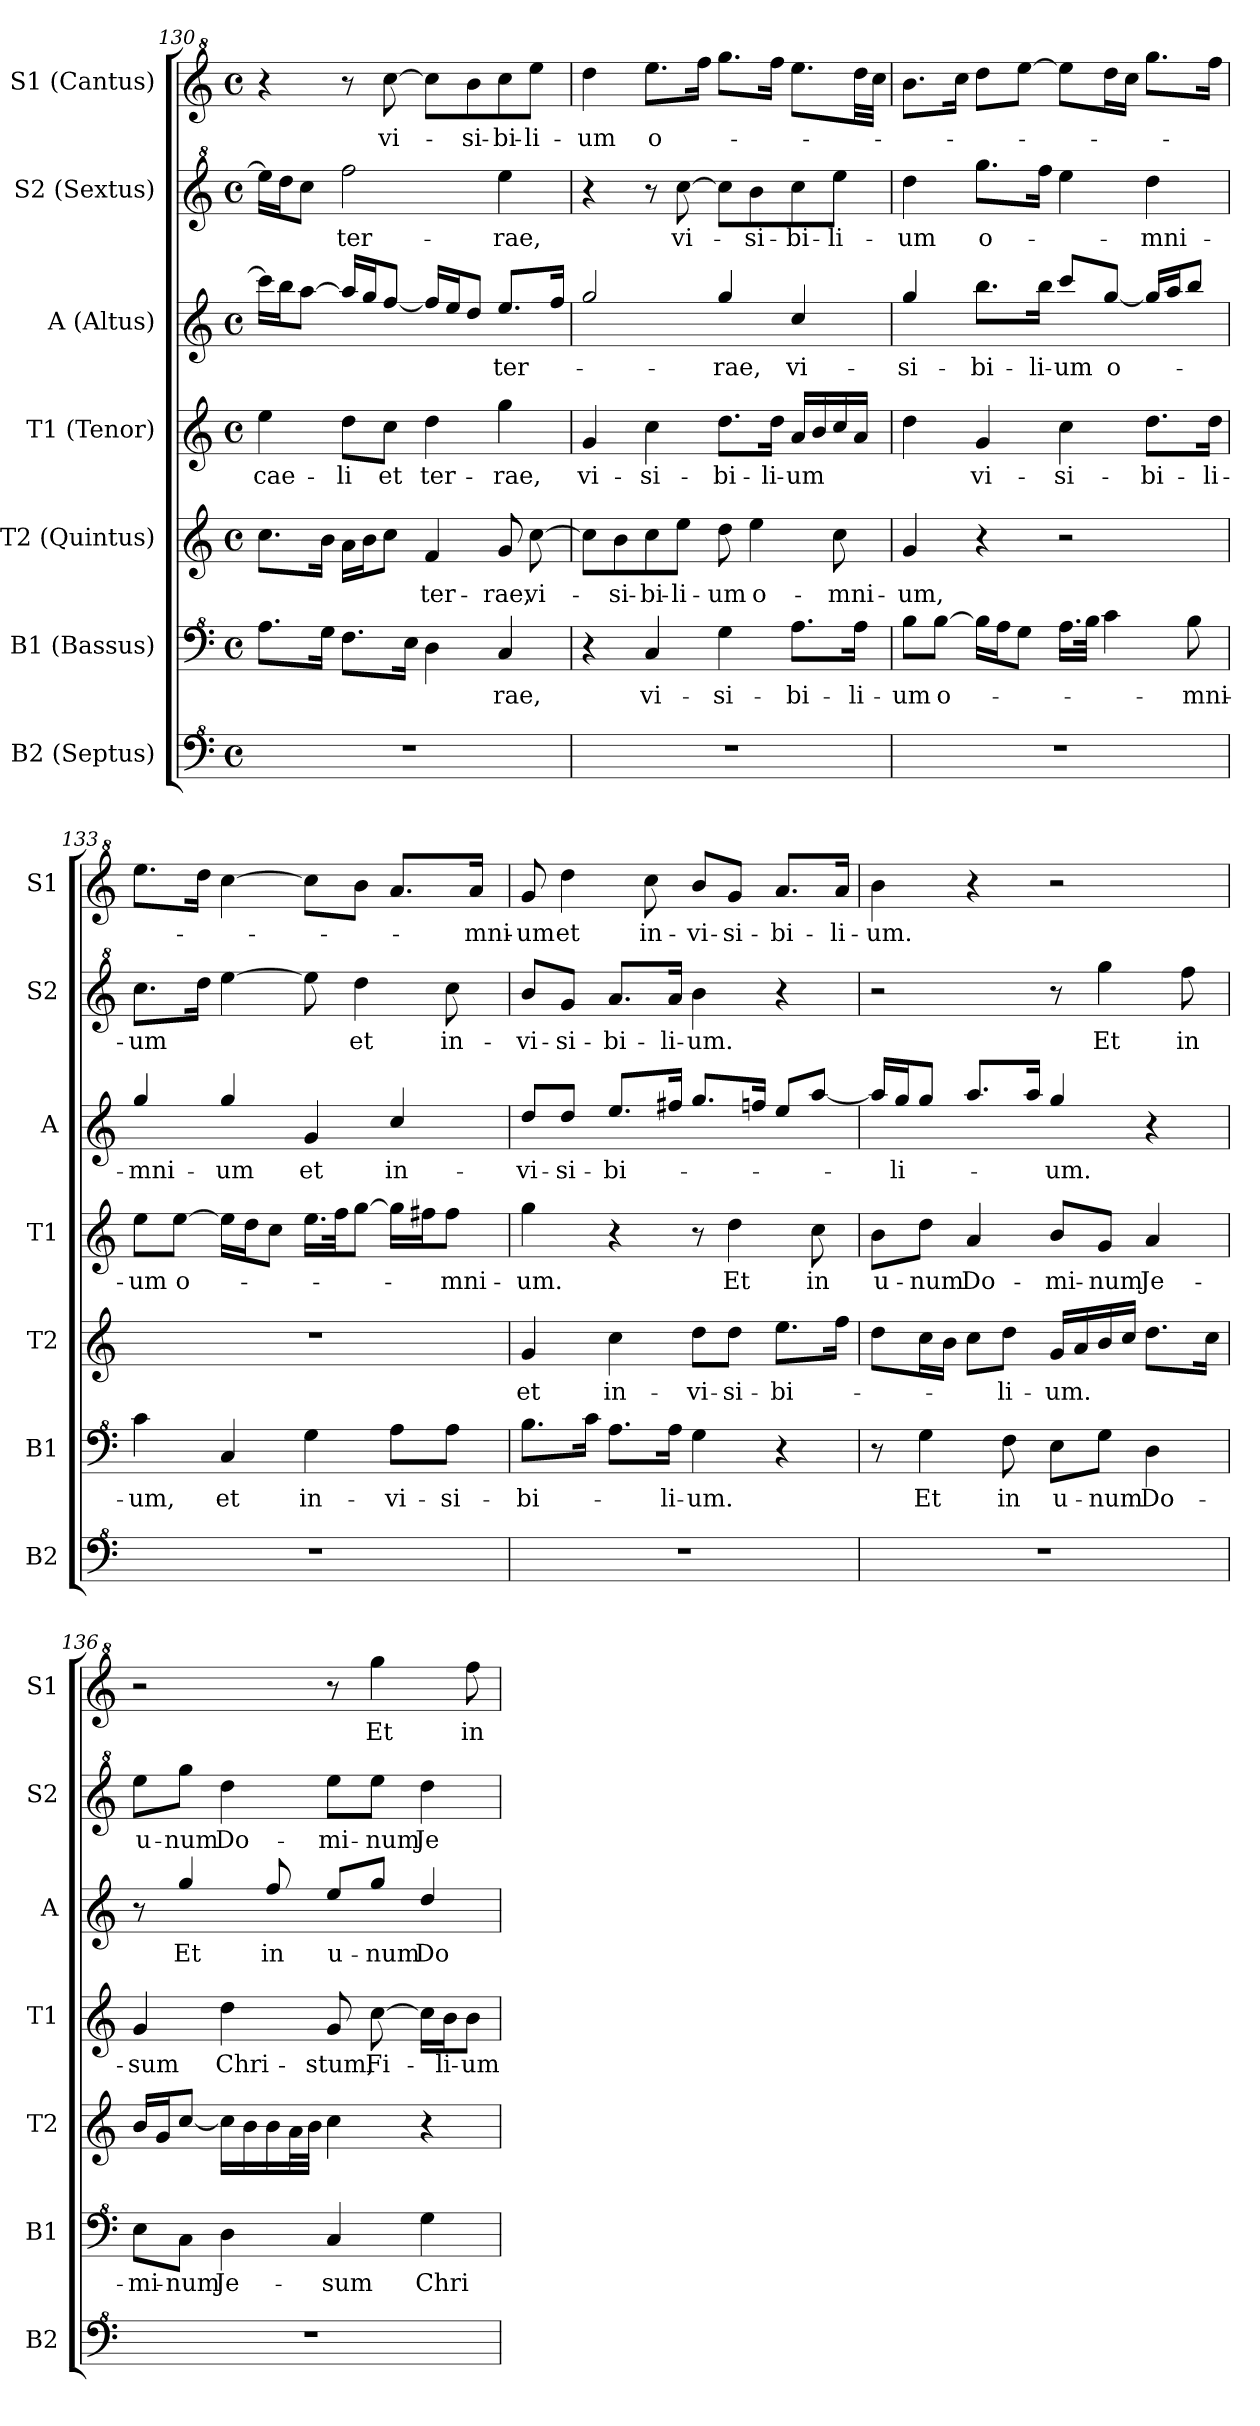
**kern	**kern	**text	**kern	**text	**kern	**text	**kern	**text	**kern	**text	**kern	**text
*part7	*part6	*part6	*part5	*part5	*part4	*part4	*part3	*part3	*part2	*part2	*part1	*part1
*staff7	*staff6	*staff6	*staff5	*staff5	*staff4	*staff4	*staff3	*staff3	*staff2	*staff2	*staff1	*staff1
*I"B2 (Septus)	*I"B1 (Bassus)	*	*I"T2 (Quintus)	*	*I"T1 (Tenor)	*	*I"A (Altus)	*	*I"S2 (Sextus)	*	*I"S1 (Cantus)	*
*I'B2	*I'B1	*	*I'T2	*	*I'T1	*	*I'A	*	*I'S2	*	*I'S1	*
!!LO:LB:g=z
*clefF^4	*clefF^4	*	*clefG2	*	*clefG2	*	*clefG2	*	*clefG^2	*	*clefG^2	*
*k[]	*k[]	*	*k[]	*	*k[]	*	*k[]	*	*k[]	*	*k[]	*
*M4/4	*M4/4	*	*M4/4	*	*M4/4	*	*M4/4	*	*M4/4	*	*M4/4	*
*met(c)	*met(c)	*	*met(c)	*	*met(c)	*	*met(c)	*	*met(c)	*	*met(c)	*
=130	=130	=130	=130	=130	=130	=130	=130	=130	=130	=130	=130	=130
!	!	!	!	!	!	!LO:LY:b	!	!	!	!	!	!
1r	8.a\L	.	8.cc\L	.	4ee\	cae-	16ccc\LL]	.	16eee\LL]	.	4r	.
.	.	.	.	.	.	.	16bb\J	.	16ddd\J	.	.	.
.	.	.	.	.	.	.	[8aa\J	.	8ccc\J	.	.	.
.	16g\Jk	.	16b\Jk	.	.	.	.	.	.	.	.	.
!	!	!	!	!	!	!LO:LY:b	!	!	!	!LO:LY:b	!	!
.	8.f\L	.	16a\LL	.	8dd\L	-li	16aa/LL]	.	2fff\	ter-	8r	.
.	.	.	16b\J	.	.	.	16gg/J	.	.	.	.	.
!	!	!	!	!	!	!LO:LY:b	!	!	!	!	!	!LO:LY:b
.	.	.	8cc\J	.	8cc\J	et	[8ff/J	.	.	.	[8ccc\	vi-
.	16e\Jk	.	.	.	.	.	.	.	.	.	.	.
!	!	!	!	!LO:LY:b	!	!LO:LY:b	!	!	!	!	!	!
.	4d\	.	4f/	ter-	4dd\	ter-	16ff/LL]	.	.	.	8ccc\L]	.
.	.	.	.	.	.	.	16ee/J	.	.	.	.	.
!	!	!	!	!	!	!	!	!	!	!	!	!LO:LY:b
.	.	.	.	.	.	.	8dd/J	.	.	.	8bb\	-si-
!	!	!LO:LY:b	!	!LO:LY:b	!	!LO:LY:b	!	!LO:LY:b	!	!LO:LY:b	!	!LO:LY:b
.	4c/	-rae,	8g/	-rae,	4gg\	-rae,	8.ee/L	ter-	4eee\	-rae,	8ccc\	-bi-
!	!	!	!	!LO:LY:b	!	!	!	!	!	!	!	!LO:LY:b
.	.	.	[8cc\	vi-	.	.	.	.	.	.	8eee\J	-li-
.	.	.	.	.	.	.	16ff/Jk	.	.	.	.	.
=131	=131	=131	=131	=131	=131	=131	=131	=131	=131	=131	=131	=131
!	!	!	!	!	!	!LO:LY:b	!	!	!	!	!	!LO:LY:b
1r	4r	.	8cc\L]	.	4g/	vi-	2gg/	.	4r	.	4ddd\	-um
!	!	!	!	!LO:LY:b	!	!	!	!	!	!	!	!
.	.	.	8b\	-si-	.	.	.	.	.	.	.	.
!	!	!LO:LY:b	!	!LO:LY:b	!	!LO:LY:b	!	!	!	!	!	!LO:LY:b
.	4c/	vi-	8cc\	-bi-	4cc\	-si-	.	.	8r	.	8.eee\L	o-
!	!	!	!	!LO:LY:b	!	!	!	!	!	!LO:LY:b	!	!
.	.	.	8ee\J	-li-	.	.	.	.	[8ccc\	vi-	.	.
.	.	.	.	.	.	.	.	.	.	.	16fff\Jk	.
!	!	!LO:LY:b	!	!LO:LY:b	!	!LO:LY:b	!	!LO:LY:b	!	!	!	!
.	4g\	-si-	8dd\	-um	8.dd\L	-bi-	4gg/	-rae,	8ccc\L]	.	8.ggg\L	.
!	!	!	!	!LO:LY:b	!	!	!	!	!	!LO:LY:b	!	!
.	.	.	4ee\	o-	.	.	.	.	8bb\	-si-	.	.
!	!	!	!	!	!	!LO:LY:b	!	!	!	!	!	!
.	.	.	.	.	16dd\Jk	-li-	.	.	.	.	16fff\Jk	.
!	!	!LO:LY:b	!	!	!	!LO:LY:b	!	!LO:LY:b	!	!LO:LY:b	!	!
.	8.a\L	-bi-	.	.	16a/LL	-um	4cc/	vi-	8ccc\	-bi-	8.eee\L	.
.	.	.	.	.	16b/	.	.	.	.	.	.	.
!	!	!	!	!LO:LY:b	!	!	!	!	!	!LO:LY:b	!	!
.	.	.	8cc\	-mni-	16cc/	.	.	.	8eee\J	-li-	.	.
!	!	!LO:LY:b	!	!	!	!	!	!	!	!	!	!
.	16a\Jk	-li-	.	.	16a/JJ	.	.	.	.	.	32ddd\LL	.
.	.	.	.	.	.	.	.	.	.	.	32ccc\JJJ	.
=132	=132	=132	=132	=132	=132	=132	=132	=132	=132	=132	=132	=132
!	!	!LO:LY:b	!	!LO:LY:b	!	!	!	!LO:LY:b	!	!LO:LY:b	!	!
1r	8b\L	-um	4g/	-um,	4dd\	.	4gg/	-si-	4ddd\	-um	8.bb\L	.
!	!	!LO:LY:b	!	!	!	!	!	!	!	!	!	!
.	[8b\J	o-	.	.	.	.	.	.	.	.	.	.
.	.	.	.	.	.	.	.	.	.	.	16ccc\Jk	.
!	!	!	!	!	!	!LO:LY:b	!	!LO:LY:b	!	!LO:LY:b	!	!
.	16b\LL]	.	4r	.	4g/	vi-	8.bb\L	-bi-	8.ggg\L	o-	8ddd\L	.
.	16a\J	.	.	.	.	.	.	.	.	.	.	.
.	8g\J	.	.	.	.	.	.	.	.	.	[8eee\J	.
!	!	!	!	!	!	!	!	!LO:LY:b	!	!	!	!
.	.	.	.	.	.	.	16bb\Jk	-li-	16fff\Jk	.	.	.
!	!	!	!	!	!	!LO:LY:b	!	!LO:LY:b	!	!	!	!
.	16.a\LL	.	2r	.	4cc\	-si-	8ccc/L	-um	4eee\	.	8eee\L]	.
.	32b\JJk	.	.	.	.	.	.	.	.	.	.	.
!	!	!	!	!	!	!	!	!LO:LY:b	!	!	!	!
.	4cc\	.	.	.	.	.	[8gg/J	o-	.	.	16ddd\L	.
.	.	.	.	.	.	.	.	.	.	.	16ccc\JJ	.
!	!	!	!	!	!	!LO:LY:b	!	!	!	!LO:LY:b	!	!
.	.	.	.	.	8.dd\L	-bi-	16gg/LL]	.	4ddd\	-mni-	8.ggg\L	.
.	.	.	.	.	.	.	16aa/J	.	.	.	.	.
!	!	!LO:LY:b	!	!	!	!	!	!	!	!	!	!
.	8b\	-mni-	.	.	.	.	8bb/J	.	.	.	.	.
!	!	!	!	!	!	!LO:LY:b	!	!	!	!	!	!
.	.	.	.	.	16dd\Jk	-li-	.	.	.	.	16fff\Jk	.
=133	=133	=133	=133	=133	=133	=133	=133	=133	=133	=133	=133	=133
!	!	!LO:LY:b	!	!	!	!LO:LY:b	!	!LO:LY:b	!	!LO:LY:b	!	!
1r	4cc\	-um,	1r	.	8ee\L	-um	4gg/	-mni-	8.ccc\L	-um	8.eee\L	.
!	!	!	!	!	!	!LO:LY:b	!	!	!	!	!	!
.	.	.	.	.	[8ee\J	o-	.	.	.	.	.	.
.	.	.	.	.	.	.	.	.	16ddd\Jk	.	16ddd\Jk	.
!	!	!LO:LY:b	!	!	!	!	!	!LO:LY:b	!	!	!	!
.	4c/	et	.	.	16ee\LL]	.	4gg/	-um	[4eee\	.	[4ccc\	.
.	.	.	.	.	16dd\J	.	.	.	.	.	.	.
.	.	.	.	.	8cc\J	.	.	.	.	.	.	.
!	!	!LO:LY:b	!	!	!	!	!	!LO:LY:b	!	!	!	!
.	4g\	in-	.	.	16.ee\LL	.	4g/	et	8eee\]	.	8ccc\L]	.
.	.	.	.	.	32ff\JK	.	.	.	.	.	.	.
!	!	!	!	!	!	!	!	!	!	!LO:LY:b	!	!
.	.	.	.	.	[8gg\J	.	.	.	4ddd\	et	8bb\J	.
!	!	!LO:LY:b	!	!	!	!	!	!LO:LY:b	!	!	!	!
.	8a\L	-vi-	.	.	16gg\LL]	.	4cc/	in-	.	.	8.aa/L	.
.	.	.	.	.	16ff#X\J	.	.	.	.	.	.	.
!	!	!LO:LY:b	!	!	!	!LO:LY:b	!	!	!	!LO:LY:b	!	!
.	8a\J	-si-	.	.	8ff#\J	-mni-	.	.	8ccc\	in-	.	.
!	!	!	!	!	!	!	!	!	!	!	!	!LO:LY:b
.	.	.	.	.	.	.	.	.	.	.	16aa/Jk	-mni-
!!LO:PB:g=z
=134	=134	=134	=134	=134	=134	=134	=134	=134	=134	=134	=134	=134
!	!	!LO:LY:b	!	!LO:LY:b	!	!LO:LY:b	!	!LO:LY:b	!	!LO:LY:b	!	!LO:LY:b
1r	8.b\L	-bi-	4g/	et	4gg\	-um.	8dd/L	-vi-	8bb/L	-vi-	8gg/	-um
!	!	!	!	!	!	!	!	!LO:LY:b	!	!LO:LY:b	!	!LO:LY:b
.	.	.	.	.	.	.	8dd/J	-si-	8gg/J	-si-	4ddd\	et
.	16cc\Jk	.	.	.	.	.	.	.	.	.	.	.
!	!	!	!	!LO:LY:b	!	!	!	!LO:LY:b	!	!LO:LY:b	!	!
.	8.a\L	.	4cc\	in-	4r	.	8.ee/L	-bi-	8.aa/L	-bi-	.	.
!	!	!	!	!	!	!	!	!	!	!	!	!LO:LY:b
.	.	.	.	.	.	.	.	.	.	.	8ccc\	in-
!	!	!LO:LY:b	!	!	!	!	!	!	!	!LO:LY:b	!	!
.	16a\Jk	-li-	.	.	.	.	16ff#X/Jk	.	16aa/Jk	-li-	.	.
!	!	!LO:LY:b	!	!LO:LY:b	!	!	!	!	!	!LO:LY:b	!	!LO:LY:b
.	4g\	-um.	8dd\L	-vi-	8r	.	8.gg/L	.	4bb\	-um.	8bb/L	-vi-
!	!	!	!	!LO:LY:b	!	!LO:LY:b	!	!	!	!	!	!LO:LY:b
.	.	.	8dd\J	-si-	4dd\	Et	.	.	.	.	8gg/J	-si-
.	.	.	.	.	.	.	16ffn/Jk	.	.	.	.	.
!	!	!	!	!LO:LY:b	!	!	!	!	!	!	!	!LO:LY:b
.	4r	.	8.ee\L	-bi-	.	.	8ee/L	.	4r	.	8.aa/L	-bi-
!	!	!	!	!	!	!LO:LY:b	!	!	!	!	!	!
.	.	.	.	.	8cc\	in	[8aa/J	.	.	.	.	.
!	!	!	!	!	!	!	!	!	!	!	!	!LO:LY:b
.	.	.	16ff\Jk	.	.	.	.	.	.	.	16aa/Jk	-li-
=135	=135	=135	=135	=135	=135	=135	=135	=135	=135	=135	=135	=135
!	!	!	!	!	!	!LO:LY:b	!	!	!	!	!	!LO:LY:b
1r	8r	.	8dd\L	.	8b\L	u-	16aa/LL]	.	2r	.	4bb\	-um.
!	!	!	!	!	!	!	!	!LO:LY:b	!	!	!	!
.	.	.	.	.	.	.	16gg/J	-li-	.	.	.	.
!	!	!LO:LY:b	!	!	!	!LO:LY:b	!	!	!	!	!	!
.	4g\	Et	16cc\L	.	8dd\J	-num	8gg/J	.	.	.	.	.
.	.	.	16b\JJ	.	.	.	.	.	.	.	.	.
!	!	!	!	!	!	!LO:LY:b	!	!	!	!	!	!
.	.	.	8cc\L	.	4a/	Do-	8.aa/L	.	.	.	4r	.
!	!	!LO:LY:b	!	!LO:LY:b	!	!	!	!	!	!	!	!
.	8f\	in	8dd\J	-li-	.	.	.	.	.	.	.	.
.	.	.	.	.	.	.	16aa/Jk	.	.	.	.	.
!	!	!LO:LY:b	!	!LO:LY:b	!	!LO:LY:b	!	!LO:LY:b	!	!	!	!
.	8e\L	u-	16g/LL	-um.	8b/L	-mi-	4gg/	-um.	8r	.	2r	.
.	.	.	16a/	.	.	.	.	.	.	.	.	.
!	!	!LO:LY:b	!	!	!	!LO:LY:b	!	!	!	!LO:LY:b	!	!
.	8g\J	-num	16b/	.	8g/J	-num	.	.	4ggg\	Et	.	.
.	.	.	16cc/JJ	.	.	.	.	.	.	.	.	.
!	!	!LO:LY:b	!	!	!	!LO:LY:b	!	!	!	!	!	!
.	4d\	Do-	8.dd\L	.	4a/	Je-	4r	.	.	.	.	.
!	!	!	!	!	!	!	!	!	!	!LO:LY:b	!	!
.	.	.	.	.	.	.	.	.	8fff\	in	.	.
.	.	.	16cc\Jk	.	.	.	.	.	.	.	.	.
=136	=136	=136	=136	=136	=136	=136	=136	=136	=136	=136	=136	=136
!	!	!LO:LY:b	!	!	!	!LO:LY:b	!	!	!	!LO:LY:b	!	!
1r	8e\L	-mi-	16b/LL	.	4g/	-sum	8r	.	8eee\L	u-	2r	.
.	.	.	16g/J	.	.	.	.	.	.	.	.	.
!	!	!LO:LY:b	!	!	!	!	!	!LO:LY:b	!	!LO:LY:b	!	!
.	8c\J	-num	[8cc/J	.	.	.	4gg/	Et	8ggg\J	-num	.	.
!	!	!LO:LY:b	!	!	!	!LO:LY:b	!	!	!	!LO:LY:b	!	!
.	4d\	Je-	16cc\LL]	.	4dd\	Chri-	.	.	4ddd\	Do-	.	.
.	.	.	16b\	.	.	.	.	.	.	.	.	.
!	!	!	!	!	!	!	!	!LO:LY:b	!	!	!	!
.	.	.	16b\	.	.	.	8ff/	in	.	.	.	.
.	.	.	32a\L	.	.	.	.	.	.	.	.	.
.	.	.	32b\JJJ	.	.	.	.	.	.	.	.	.
!	!	!LO:LY:b	!	!	!	!LO:LY:b	!	!LO:LY:b	!	!LO:LY:b	!	!
.	4c/	-sum	4cc\	.	8g/	-stum,	8ee/L	u-	8eee\L	-mi-	8r	.
!	!	!	!	!	!	!LO:LY:b	!	!LO:LY:b	!	!LO:LY:b	!	!LO:LY:b
.	.	.	.	.	[8cc\	Fi-	8gg/J	-num	8eee\J	-num	4ggg\	Et
!	!	!LO:LY:b	!	!	!	!	!	!LO:LY:b	!	!LO:LY:b	!	!
.	4g\	Chri-	4r	.	16cc\LL]	.	4dd/	Do-	4ddd\	Je-	.	.
!	!	!	!	!	!	!LO:LY:b	!	!	!	!	!	!
.	.	.	.	.	16b\J	-li-	.	.	.	.	.	.
!	!	!	!	!	!	!LO:LY:b	!	!	!	!	!	!LO:LY:b
.	.	.	.	.	8b\J	-um	.	.	.	.	8fff\	in
=	=	=	=	=	=	=	=	=	=	=	=	=
*-	*-	*-	*-	*-	*-	*-	*-	*-	*-	*-	*-	*-
